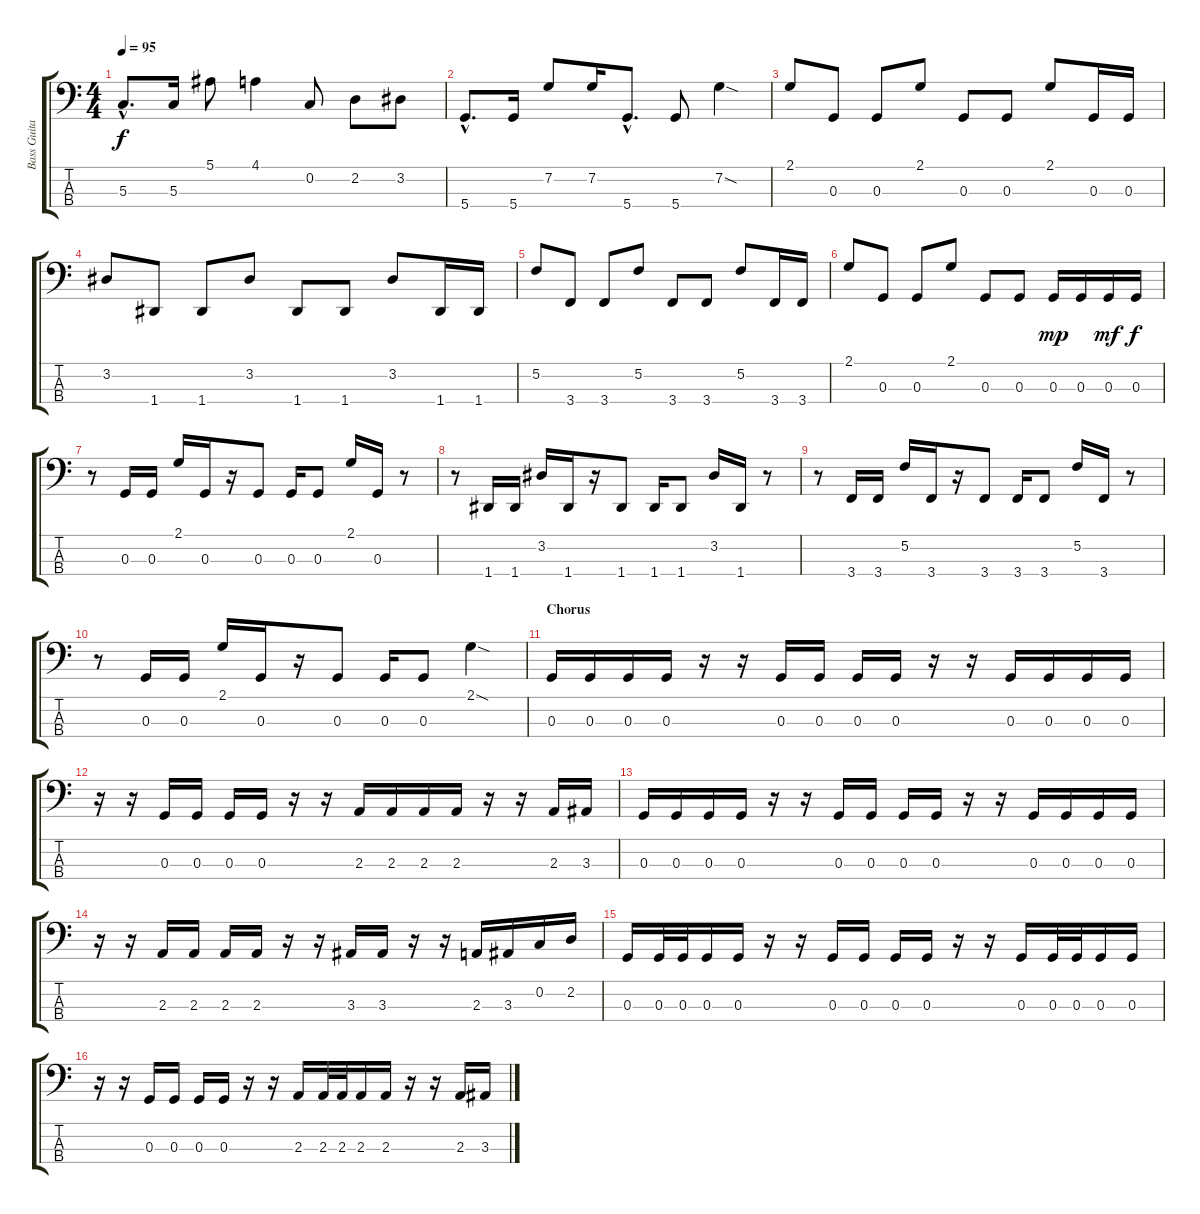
\track ("Bass Guitar" "Bass Guita") {instrument electricbassfinger}
\staff {score tabs}
\tuning (F2 C2 G1 D1) {hide}
\ts (4 4)
\tempo 95
\clef f4
\ks c
5.3{hac}.8{d dy f} 5.3.16 5.1.8 4.1.4 0.2.8 2.2.8 3.2.8 |
5.4{hac}.8{d} 5.4.16 7.2.8 7.2.16 5.4{hac}.8{d} 5.4.8 7.2{sod}.4 |
2.1.8{instrument electricbassfinger} 0.3.8 0.3.8 2.1.8 0.3.8 0.3.8 2.1.8 0.3.16 0.3.16 |
3.2.8 1.4.8 1.4.8 3.2.8 1.4.8 1.4.8 3.2.8 1.4.16 1.4.16 |
5.2.8 3.4.8 3.4.8 5.2.8 3.4.8 3.4.8 5.2.8 3.4.16 3.4.16 |
2.1.8 0.3.8 0.3.8 2.1.8 0.3.8 0.3.8 0.3.16{dy mp} 0.3.16 0.3.16{dy mf} 0.3.16{dy f} |
r.8 0.3.16 0.3.16 2.1.16 0.3.16 r.16 0.3.8 0.3.16 0.3.8 2.1.16 0.3.16 r.8 |
r.8 1.4.16 1.4.16 3.2.16 1.4.16 r.16 1.4.8 1.4.16 1.4.8 3.2.16 1.4.16 r.8 |
r.8 3.4.16 3.4.16 5.2.16 3.4.16 r.16 3.4.8 3.4.16 3.4.8 5.2.16 3.4.16 r.8 |
r.8 0.3.16 0.3.16 2.1.16 0.3.16 r.16 0.3.8 0.3.16 0.3.8 2.1{sod}.4 |
\section ("" "Chorus")
0.3.16 0.3.16 0.3.16 0.3.16 r.16 r.16 0.3.16 0.3.16 0.3.16 0.3.16 r.16 r.16 0.3.16 0.3.16 0.3.16 0.3.16 |
r.16 r.16 0.3.16 0.3.16 0.3.16 0.3.16 r.16 r.16 2.3.16 2.3.16 2.3.16 2.3.16 r.16 r.16 2.3.16 3.3.16 |
0.3.16 0.3.16 0.3.16 0.3.16 r.16 r.16 0.3.16 0.3.16 0.3.16 0.3.16 r.16 r.16 0.3.16 0.3.16 0.3.16 0.3.16 |
r.16 r.16 2.3.16 2.3.16 2.3.16 2.3.16 r.16 r.16 3.3.16 3.3.16 r.16 r.16 2.3.16 3.3.16 0.2.16 2.2.16 |
0.3.16 0.3.32 0.3.32 0.3.16 0.3.16 r.16 r.16 0.3.16 0.3.16 0.3.16 0.3.16 r.16 r.16 0.3.16 0.3.32 0.3.32 0.3.16 0.3.16 |
r.16 r.16 0.3.16 0.3.16 0.3.16 0.3.16 r.16 r.16 2.3.16 2.3.32 2.3.32 2.3.16 2.3.16 r.16 r.16 2.3.16 3.3.16
